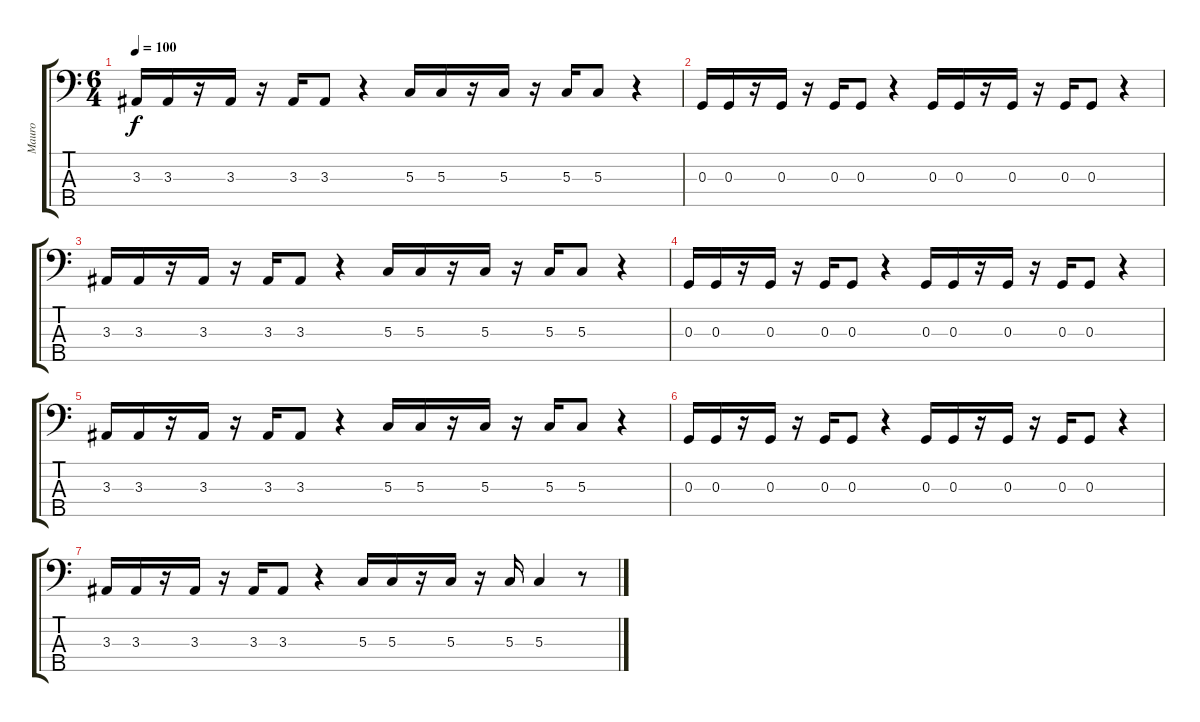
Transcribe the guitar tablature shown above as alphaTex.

\track ("Mauro" "Mauro") {instrument electricbasspick}
\staff {score tabs}
\tuning (F2 C2 G1 D1 A0) {hide}
\ts (6 4)
\tempo 100
\clef f4
\ks c
3.3.16{dy f} 3.3.16 r.16 3.3.16 r.16 3.3.16 3.3.8 r.4 5.3.16 5.3.16 r.16 5.3.16 r.16 5.3.16 5.3.8 r.4 |
0.3.16 0.3.16 r.16 0.3.16 r.16 0.3.16 0.3.8 r.4 0.3.16 0.3.16 r.16 0.3.16 r.16 0.3.16 0.3.8 r.4 |
3.3.16 3.3.16 r.16 3.3.16 r.16 3.3.16 3.3.8 r.4 5.3.16 5.3.16 r.16 5.3.16 r.16 5.3.16 5.3.8 r.4 |
0.3.16 0.3.16 r.16 0.3.16 r.16 0.3.16 0.3.8 r.4 0.3.16 0.3.16 r.16 0.3.16 r.16 0.3.16 0.3.8 r.4 |
3.3.16 3.3.16 r.16 3.3.16 r.16 3.3.16 3.3.8 r.4 5.3.16 5.3.16 r.16 5.3.16 r.16 5.3.16 5.3.8 r.4 |
0.3.16 0.3.16 r.16 0.3.16 r.16 0.3.16 0.3.8 r.4 0.3.16 0.3.16 r.16 0.3.16 r.16 0.3.16 0.3.8 r.4 |
3.3.16 3.3.16 r.16 3.3.16 r.16 3.3.16 3.3.8 r.4 5.3.16 5.3.16 r.16 5.3.16 r.16 5.3.16 5.3.4 r.8
